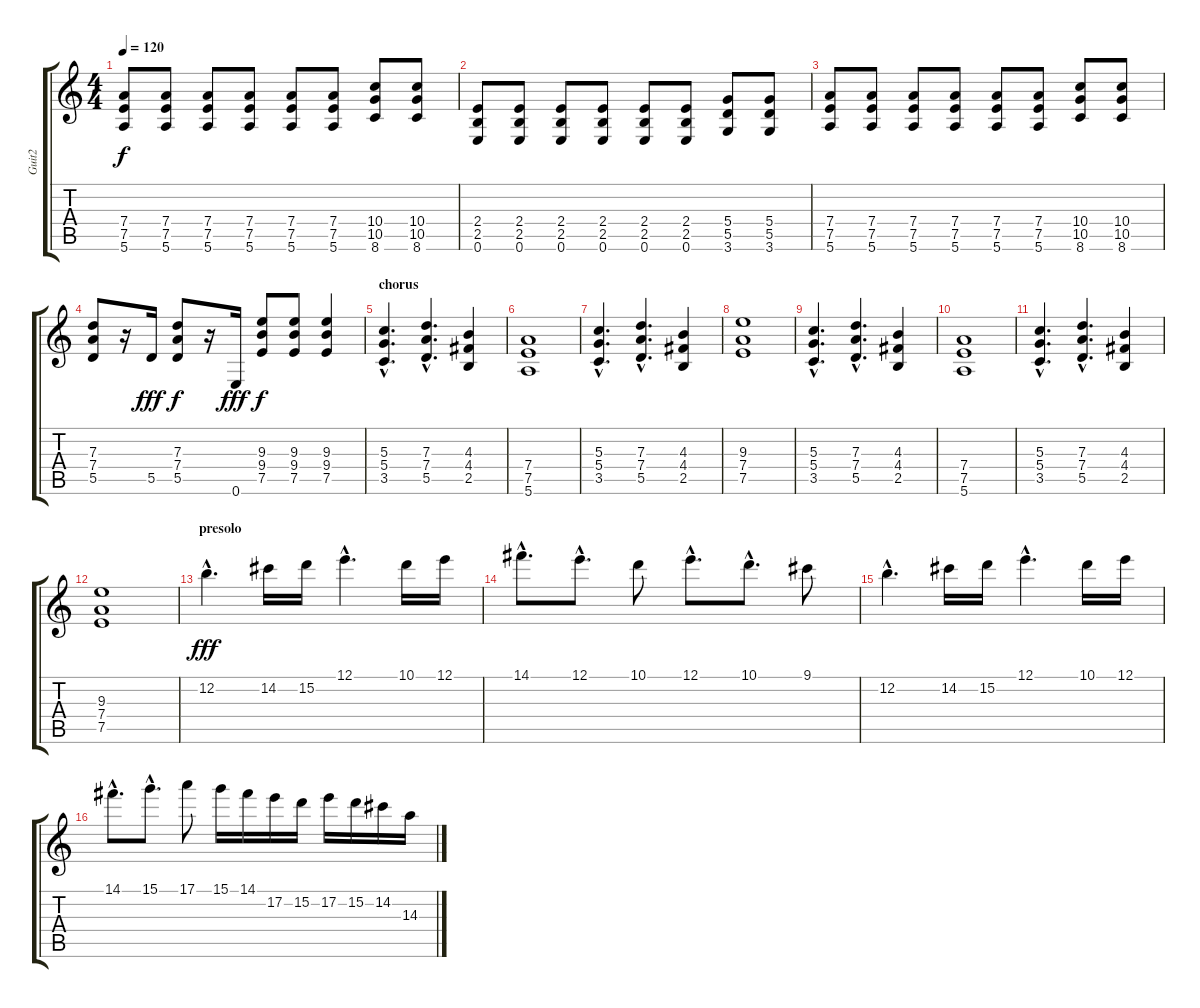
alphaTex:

\track ("Guit2" "Guit2") {instrument overdrivenguitar}
\staff {score tabs}
\tuning (E4 B3 G3 D3 A2 E2) {hide}
\ts (4 4)
\tempo 120
\clef g2
\ks c
(7.4 7.5 5.6).8{dy f} (7.4 7.5 5.6).8 (7.4 7.5 5.6).8 (7.4 7.5 5.6).8 (7.4 7.5 5.6).8 (7.4 7.5 5.6).8 (10.4 10.5 8.6).8 (10.4 10.5 8.6).8 |
(2.4 2.5 0.6).8 (2.4 2.5 0.6).8 (2.4 2.5 0.6).8 (2.4 2.5 0.6).8 (2.4 2.5 0.6).8 (2.4 2.5 0.6).8 (5.4 5.5 3.6).8 (5.4 5.5 3.6).8 |
(7.4 7.5 5.6).8 (7.4 7.5 5.6).8 (7.4 7.5 5.6).8 (7.4 7.5 5.6).8 (7.4 7.5 5.6).8 (7.4 7.5 5.6).8 (10.4 10.5 8.6).8 (10.4 10.5 8.6).8 |
(7.3 7.4 5.5).8 r.16 5.5.16{dy fff} (7.3 7.4 5.5).8{dy f} r.16 0.6.16{dy fff} (9.3 9.4 7.5).8{dy f} (9.3 9.4 7.5).8 (9.3 9.4 7.5).4 |
\section ("" "chorus")
(5.3{hac} 5.4{hac} 3.5{hac}).4{d} (7.3{hac} 7.4{hac} 5.5{hac}).4{d} (4.3 4.4 2.5).4 |
(7.4 7.5 5.6).1 |
(5.3{hac} 5.4{hac} 3.5{hac}).4{d} (7.3{hac} 7.4{hac} 5.5{hac}).4{d} (4.3 4.4 2.5).4 |
(9.3 7.4 7.5).1 |
(5.3{hac} 5.4{hac} 3.5{hac}).4{d} (7.3{hac} 7.4{hac} 5.5{hac}).4{d} (4.3 4.4 2.5).4 |
(7.4 7.5 5.6).1 |
(5.3{hac} 5.4{hac} 3.5{hac}).4{d} (7.3{hac} 7.4{hac} 5.5{hac}).4{d} (4.3 4.4 2.5).4 |
(9.3 7.4 7.5).1 |
\section ("" "presolo")
12.2{hac}.4{d dy fff} 14.2.16 15.2.16 12.1{hac}.4{d} 10.1.16 12.1.16 |
14.1{hac}.8{d} 12.1{hac}.8{d} 10.1.8 12.1{hac}.8{d} 10.1{hac}.8{d} 9.1.8 |
12.2{hac}.4{d} 14.2.16 15.2.16 12.1{hac}.4{d} 10.1.16 12.1.16 |
14.1{hac}.8{d} 15.1{hac}.8{d} 17.1.8 15.1.16 14.1.16 17.2.16 15.2.16 17.2.16 15.2.16 14.2.16 14.3.16
